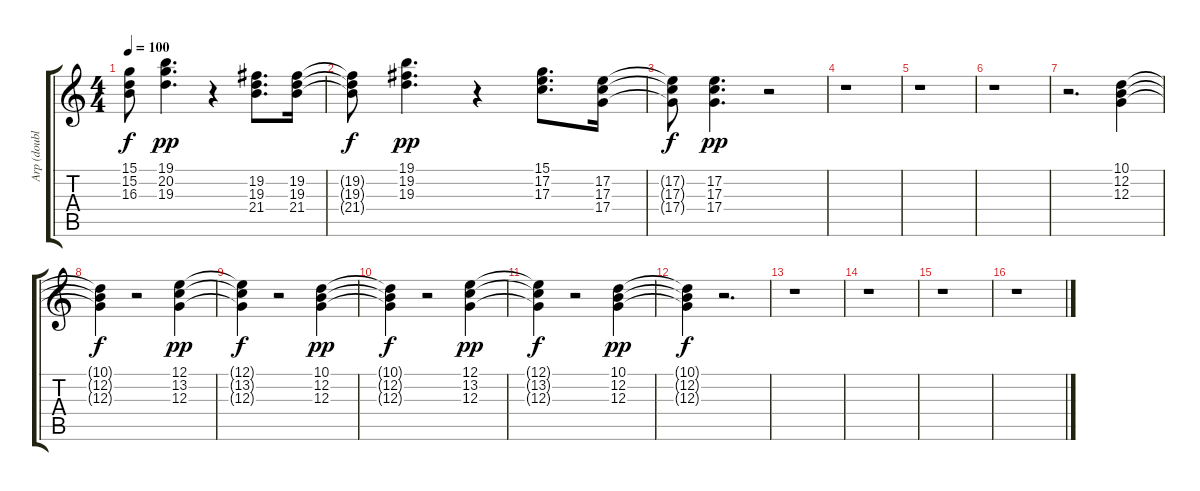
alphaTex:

\track ("Arp (double)" "Arp (doubl") {instrument fx4atmosphere}
\staff {score tabs}
\tuning (E4 B3 G3 D3 A2 E2) {hide}
\ts (4 4)
\tempo 100
\clef g2
\ks c
(15.1{t} 15.2{t} 16.3{t}).8{dy f} (19.1 20.2 19.3).4{d dy pp} r.4 (19.2 19.3 21.4).8{d} (19.2 19.3 21.4).16 |
(19.2{t} 19.3{t} 21.4{t}).8{dy f} (19.1 19.2 19.3).4{d dy pp} r.4 (15.1 17.2 17.3).8{d} (17.2 17.3 17.4).16 |
(17.2{t} 17.3{t} 17.4{t}).8{dy f} (17.2 17.3 17.4).4{d dy pp} r.2 |
r.1 |
r.1 |
r.1 |
r.2{d} (10.1 12.2 12.3).4 |
(10.1{t} 12.2{t} 12.3{t}).4{dy f} r.2 (12.1 13.2 12.3).4{dy pp} |
(12.1{t} 13.2{t} 12.3{t}).4{dy f} r.2 (10.1 12.2 12.3).4{dy pp} |
(10.1{t} 12.2{t} 12.3{t}).4{dy f} r.2 (12.1 13.2 12.3).4{dy pp} |
(12.1{t} 13.2{t} 12.3{t}).4{dy f} r.2 (10.1 12.2 12.3).4{dy pp} |
(10.1{t} 12.2{t} 12.3{t}).4{dy f} r.2{d} |
r.1 |
r.1 |
r.1 |
r.1
